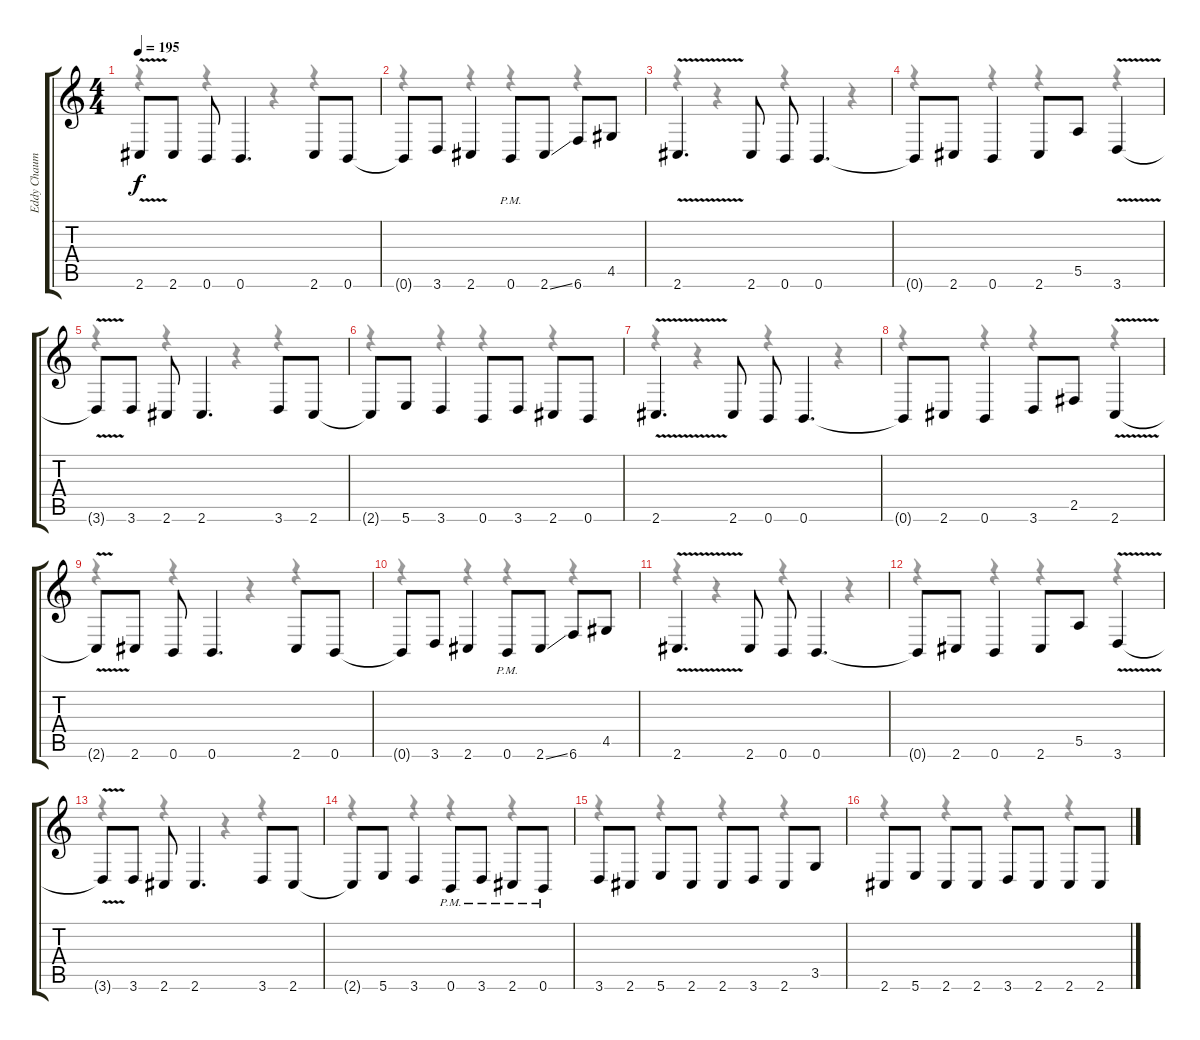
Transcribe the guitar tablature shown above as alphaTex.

\track ("Eddy Chaumulot (Rythm)" "Eddy Chaum") {instrument distortionguitar}
\staff {score tabs}
\tuning (B3 Gb3 D3 A2 E2 B1) {hide}
\voice
\ts (4 4)
\tempo 195
\clef g2
\ks c
2.6{v t}.8{dy f} 2.6.8 0.6.8 0.6.4{d} 2.6.8 0.6.8 |
0.6{t}.8 3.6.8 2.6.4 0.6{pm}.8 2.6{ss}.8 6.6.8 4.5.8 |
2.6{v}.4{d} 2.6.8 0.6.8 0.6.4{d} |
0.6{t}.8 2.6.8 0.6.4 2.6.8 5.5.8 3.6{v}.4 |
3.6{v t}.8 3.6.8 2.6.8 2.6.4{d} 3.6.8 2.6.8 |
2.6{t}.8 5.6.8 3.6.4 0.6.8 3.6.8 2.6.8 0.6.8 |
2.6{v}.4{d} 2.6.8 0.6.8 0.6.4{d} |
0.6{t}.8 2.6.8 0.6.4 3.6.8 2.5.8 2.6{v}.4 |
2.6{v t}.8 2.6.8 0.6.8 0.6.4{d} 2.6.8 0.6.8 |
0.6{t}.8 3.6.8 2.6.4 0.6{pm}.8 2.6{ss}.8 6.6.8 4.5.8 |
2.6{v}.4{d} 2.6.8 0.6.8 0.6.4{d} |
0.6{t}.8 2.6.8 0.6.4 2.6.8 5.5.8 3.6{v}.4 |
3.6{v t}.8 3.6.8 2.6.8 2.6.4{d} 3.6.8 2.6.8 |
2.6{t}.8 5.6.8 3.6.4 0.6{pm}.8 3.6{pm}.8 2.6{pm}.8 0.6{pm}.8 |
3.6.8 2.6.8 5.6.8 2.6.8 2.6.8 3.6.8 2.6.8 3.5.8 |
2.6.8 5.6.8 2.6.8 2.6.8 3.6.8 2.6.8 2.6.8 2.6.8
\voice
\clef g2
\ottava regular
\simile none
\ks c
r.4{dy f} r.4 r.4 r.4 |
r.4 r.4 r.4 r.4 |
r.4 r.4 r.4 r.4 |
r.4 r.4 r.4 r.4 |
r.4 r.4 r.4 r.4 |
r.4 r.4 r.4 r.4 |
r.4 r.4 r.4 r.4 |
r.4 r.4 r.4 r.4 |
r.4 r.4 r.4 r.4 |
r.4 r.4 r.4 r.4 |
r.4 r.4 r.4 r.4 |
r.4 r.4 r.4 r.4 |
r.4 r.4 r.4 r.4 |
r.4 r.4 r.4 r.4 |
r.4 r.4 r.4 r.4 |
r.4 r.4 r.4 r.4
